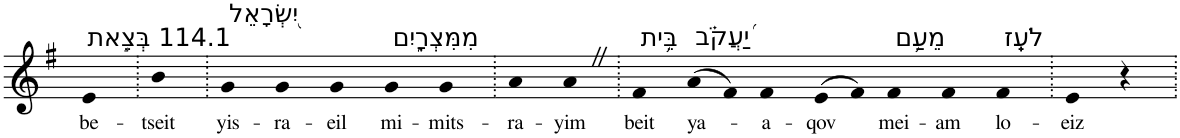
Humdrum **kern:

**kern	**text
*part1	*part1
*staff1	*staff1
*I"Piano	*
*I'Pno	*
*clefG2	*
*k[f#]	*
*G:	*
=1	=1
!LO:TX:a:t=114.1 בְּצֵ֣את	!
!	!LO:LY:b
4e	be-
=2.	=2.
!	!LO:LY:b
4b	-tseit
=3.	=3.
!LO:TX:a:t=יִ֭שְׂרָאֵל	!
!	!LO:LY:b
4g	yis-
!	!LO:LY:b
4g	-ra-
!	!LO:LY:b
4g	-eil
!LO:TX:a:t=מִמִּצְרָ֑יִם	!
!	!LO:LY:b
4g	mi-
!	!LO:LY:b
4g	-mits-
=4.	=4.
!	!LO:LY:b
4a	-ra-
!	!LO:LY:b
4aZ	-yim
=5.	=5.
!LO:TX:a:t=בֵּ֥ית	!
!	!LO:LY:b
4f#	beit
!LO:TX:a:t=יַ֝עֲקֹ֗ב	!
!	!LO:LY:b
(>8a	ya-
8f#)	.
!	!LO:LY:b
4f#	-a-
!	!LO:LY:b
(>8e	-qov
8f#)	.
!LO:TX:a:t=מֵעַ֥ם	!
!	!LO:LY:b
4f#	mei-
!	!LO:LY:b
4f#	-am
!LO:TX:a:t=לֹעֵֽז	!
!	!LO:LY:b
4f#	lo-
=6.	=6.
!	!LO:LY:b
4e	-eiz
4r	.
=.	=.
*-	*-
